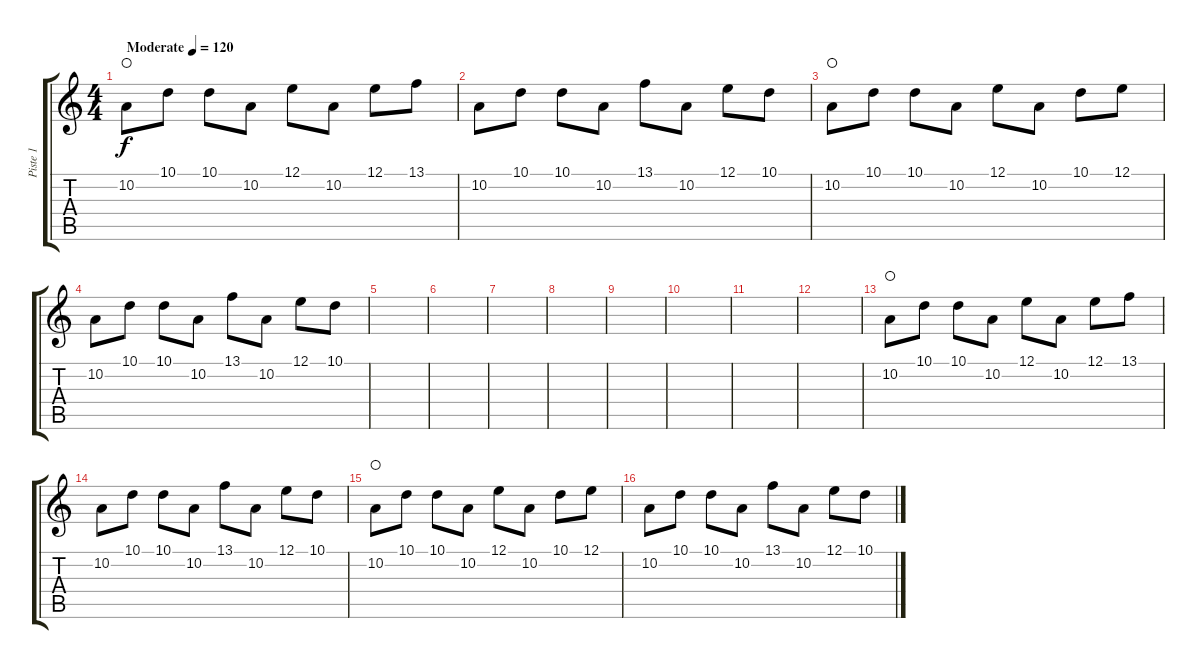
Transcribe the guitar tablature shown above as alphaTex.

\track ("Piste 1" "Piste 1") {instrument fx7echoes}
\staff {score tabs}
\tuning (E4 B3 G3 D3 A2 E2) {hide}
\ts (4 4)
\tempo (120 "Moderate")
\clef g2
\ks c
10.2.8{dy f instrument fx7echoes waho} 10.1.8 10.1.8 10.2.8 12.1.8 10.2.8 12.1.8 13.1.8 |
10.2.8 10.1.8 10.1.8 10.2.8 13.1.8 10.2.8 12.1.8 10.1.8 |
10.2.8{waho} 10.1.8 10.1.8 10.2.8 12.1.8 10.2.8 10.1.8 12.1.8 |
10.2.8 10.1.8 10.1.8 10.2.8 13.1.8 10.2.8 12.1.8 10.1.8 |
|
|
|
|
|
|
|
|
10.2.8{waho} 10.1.8 10.1.8 10.2.8 12.1.8 10.2.8 12.1.8 13.1.8 |
10.2.8 10.1.8 10.1.8 10.2.8 13.1.8 10.2.8 12.1.8 10.1.8 |
10.2.8{waho} 10.1.8 10.1.8 10.2.8 12.1.8 10.2.8 10.1.8 12.1.8 |
10.2.8 10.1.8 10.1.8 10.2.8 13.1.8 10.2.8 12.1.8 10.1.8
